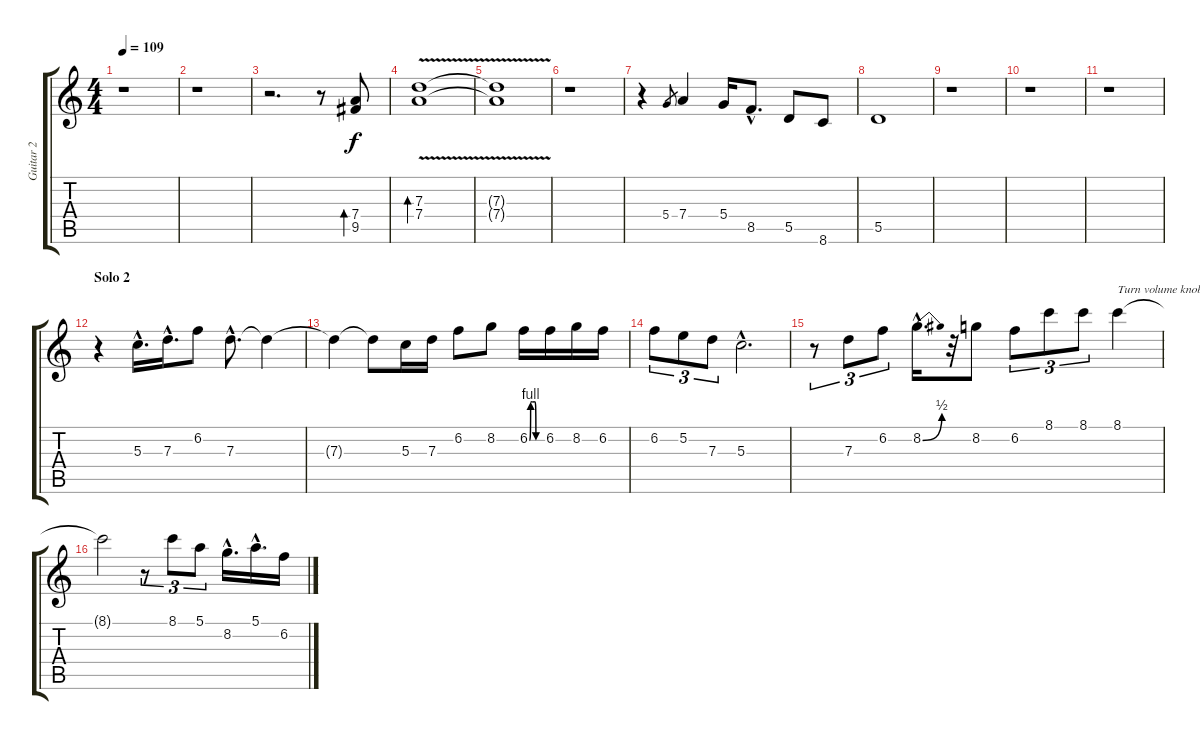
\track ("Guitar 2" "Guitar 2") {instrument electricguitarjazz}
\staff {score tabs}
\tuning (E4 B3 G3 D3 A2 E2) {hide}
\ts (4 4)
\tempo 109
\clef g2
\ks c
r.1{dy f} |
r.1 |
r.2{d} r.8 (7.4 9.5).8{bd 60 volume 7 instrument electricguitarjazz} |
(7.3 7.4{v}).1{bd 120} |
(7.3{t} 7.4{t}).1 |
r.1 |
r.4 5.4.8{gr} 7.4.4 5.4.16 8.5{hac}.8{d} 5.5.8 8.6.8 |
5.5.1 |
r.1 |
r.1 |
r.1 |
\section ("" "Solo 2")
r.4{volume 7 instrument distortionguitar} 5.3{hac}.16{d} 7.3{hac}.16{d} 6.2.8 7.3{hac}.8{d} 7.3{t}.4{volume 2} |
7.3{t}.4 7.3{t}.8 5.3.16{volume 7} 7.3.16 6.2.8 8.2.8 6.2{be (custom 0 0 5 4 15 4 26 4 30 0 45 0 60 0)}.16 6.2.16 8.2.16 6.2.16 |
6.2.8{tu (3 2)} 5.2.8{tu (3 2)} 7.3.8{tu (3 2)} 5.3{hac}.2{d volume 2} |
r.8{tu (3 2)} 7.3.8{tu (3 2) volume 7} 6.2.8{tu (3 2)} 8.2{be (bend 0 0 60 2) hac}.16{d} r.32 8.2.8 6.2.8{tu (3 2)} 8.1.8{tu (3 2)} 8.1.8{tu (3 2)} 8.1.4{txt "Turn volume knob up" volume 16} |
8.1{t}.2 r.8{tu (3 2)} 8.1.8{tu (3 2)} 5.1.8{tu (3 2)} 8.2{hac}.16{d} 5.1{hac}.16{d} 6.2.16
